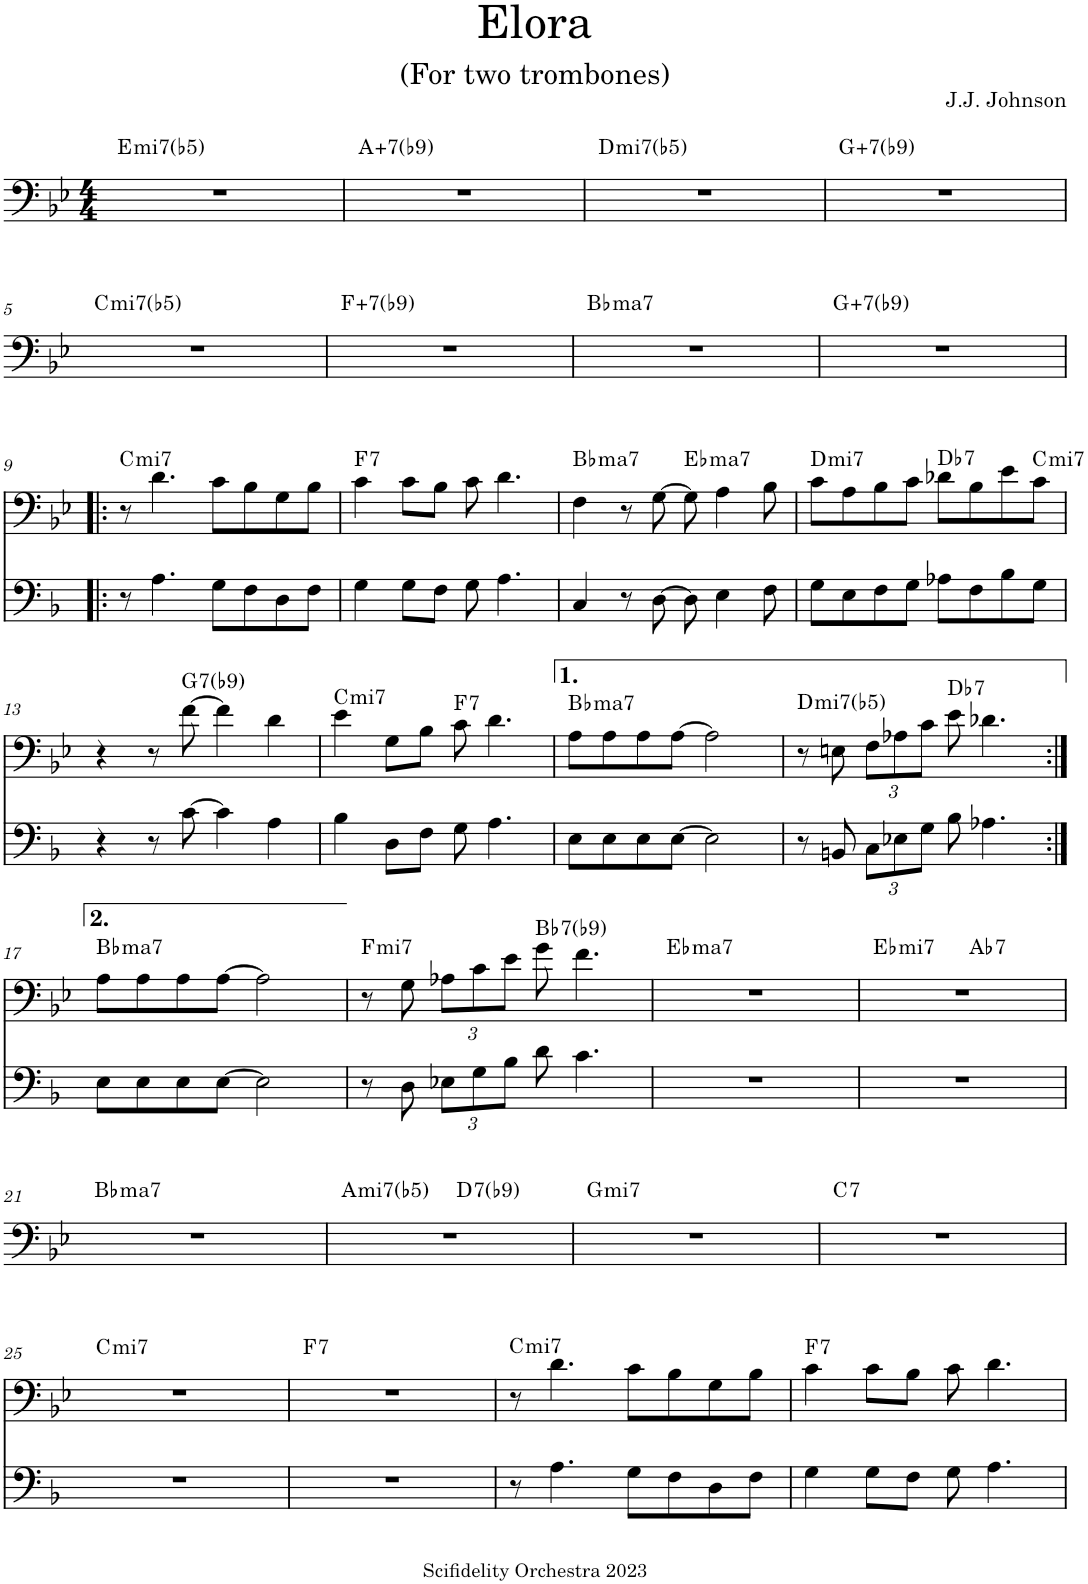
**kern	**kern	**harte
*part2	*part1	*part1
*staff2	*staff1	*
*I"Trombone	*I"Piano	*
*I'Trb	*I'Pno	*
*stria5	*	*
*clefF4	*clefF4	*
*Trd-3c-5	*	*
*k[b-]	*k[b-e-]	*
*M4/4	*M4/4	*
=1	=1	=1
!	!	!LO:H:kt=mi7(b5)
1r	1r	E:hdim7
=2	=2	=2
!	!	!LO:H:kt=7
1r	1r	A:aug(b7,b9)
=3	=3	=3
!	!	!LO:H:kt=mi7(b5)
1r	1r	D:hdim7
=4	=4	=4
!	!	!LO:H:kt=7
1r	1r	G:aug(b7,b9)
!!LO:LB:g=z
=5	=5	=5
!	!	!LO:H:kt=mi7(b5)
1r	1r	C:hdim7
=6	=6	=6
!	!	!LO:H:kt=7
1r	1r	F:aug(b7,b9)
=7	=7	=7
!	!	!LO:H:kt=ma7
1r	1r	Bb:maj7
=8	=8	=8
!	!	!LO:H:kt=7
1r	1r	G:aug(b7,b9)
!!LO:LB:g=z
=9!|:	=9!|:	=9!|:
!	!	!LO:H:kt=mi7
8r	8r	C:min7
4.A\	4.d\	.
8G\L	8c\L	.
8F\	8B-\	.
8D\	8G\	.
8F\J	8B-\J	.
=10	=10	=10
!	!	!LO:H:kt=7
4G\	4c\	F:7
8G\L	8c\L	.
8F\J	8B-\J	.
8G\	8c\	.
4.A\	4.d\	.
=11	=11	=11
!	!	!LO:H:kt=ma7
4C/	4F\	Bb:maj7
8r	8r	.
[8D\	[8G\	.
!	!	!LO:H:kt=ma7
8D\]	8G\]	Eb:maj7
4E\	4A\	.
8F\	8B-\	.
=12	=12	=12
!	!	!LO:H:kt=mi7
8G\L	8c\L	D:min7
8E\	8A\	.
8F\	8B-\	.
8G\J	8c\J	.
!	!	!LO:H:kt=7
8A-X\L	8d-X\L	Db:7
8F\	8B-\	.
8B-\	8e-\	.
!	!	!LO:H:kt=mi7
8G\J	8c\J	C:min7
!!LO:LB:g=z
=13	=13	=13
4r	4r	.
8r	8r	.
!	!	!LO:H:kt=7
[8c\	[8f\	G:7(b9)
4c\]	4f\]	.
4A\	4d\	.
=14	=14	=14
!	!	!LO:H:kt=mi7
4B-\	4e-\	C:min7
8D\L	8G\L	.
8F\J	8B-\J	.
!	!	!LO:H:kt=7
8G\	8c\	F:7
4.A\	4.d\	.
=15	=15	=15
!	!	!LO:H:kt=ma7
8E\L	8A\L	Bb:maj7
8E\	8A\	.
8E\	8A\	.
[8E\J	[8A\J	.
2E\]	2A\]	.
=16	=16	=16
!	!	!LO:H:kt=mi7(b5)
8r	8r	D:hdim7
8BBn/	8En\	.
*Xbrackettup	*Xbrackettup	*
12C\L	12F\L	.
12E-X\	12A-X\	.
12G\J	12c\J	.
!	!	!LO:H:kt=7
8B-\	8e-\	Db:7
4.A-X\	4.d-X\	.
!!LO:LB:g=z
=17:|!	=17:|!	=17:|!
!	!	!LO:H:kt=ma7
8E\L	8A\L	Bb:maj7
8E\	8A\	.
8E\	8A\	.
[8E\J	[8A\J	.
2E\]	2A\]	.
=18	=18	=18
!	!	!LO:H:kt=mi7
8r	8r	F:min7
8D\	8G\	.
12E-X\L	12A-X\L	.
12G\	12c\	.
12B-\J	12e-\J	.
!	!	!LO:H:kt=7
8d\	8g\	Bb:7(b9)
4.c\	4.f\	.
=19	=19	=19
!	!	!LO:H:kt=ma7
1r	1r	Eb:maj7
=20	=20	=20
!	!	!LO:H:kt=mi7
*	*^	*
1r	1r	2ryy	Eb:min7
!	!	!	!LO:H:kt=7
.	.	2ryy	Ab:7
!!LO:LB:g=z
=21	=21	=21	=21
!	!	!	!LO:H:kt=ma7
*	*v	*v	*
1r	1r	Bb:maj7
=22	=22	=22
!	!	!LO:H:kt=mi7(b5)
*	*^	*
1r	1r	2ryy	A:hdim7
!	!	!	!LO:H:kt=7
.	.	2ryy	D:7(b9)
=23	=23	=23	=23
!	!	!	!LO:H:kt=mi7
*	*v	*v	*
1r	1r	G:min7
=24	=24	=24
!	!	!LO:H:kt=7
1r	1r	C:7
!!LO:LB:g=z
=25	=25	=25
!	!	!LO:H:kt=mi7
1r	1r	C:min7
=26	=26	=26
!	!	!LO:H:kt=7
1r	1r	F:7
=27	=27	=27
!	!	!LO:H:kt=mi7
8r	8r	C:min7
4.A\	4.d\	.
8G\L	8c\L	.
8F\	8B-\	.
8D\	8G\	.
8F\J	8B-\J	.
=28	=28	=28
!	!	!LO:H:kt=7
4G\	4c\	F:7
8G\L	8c\L	.
8F\J	8B-\J	.
8G\	8c\	.
4.A\	4.d\	.
=	=	=
*-	*-	*-
